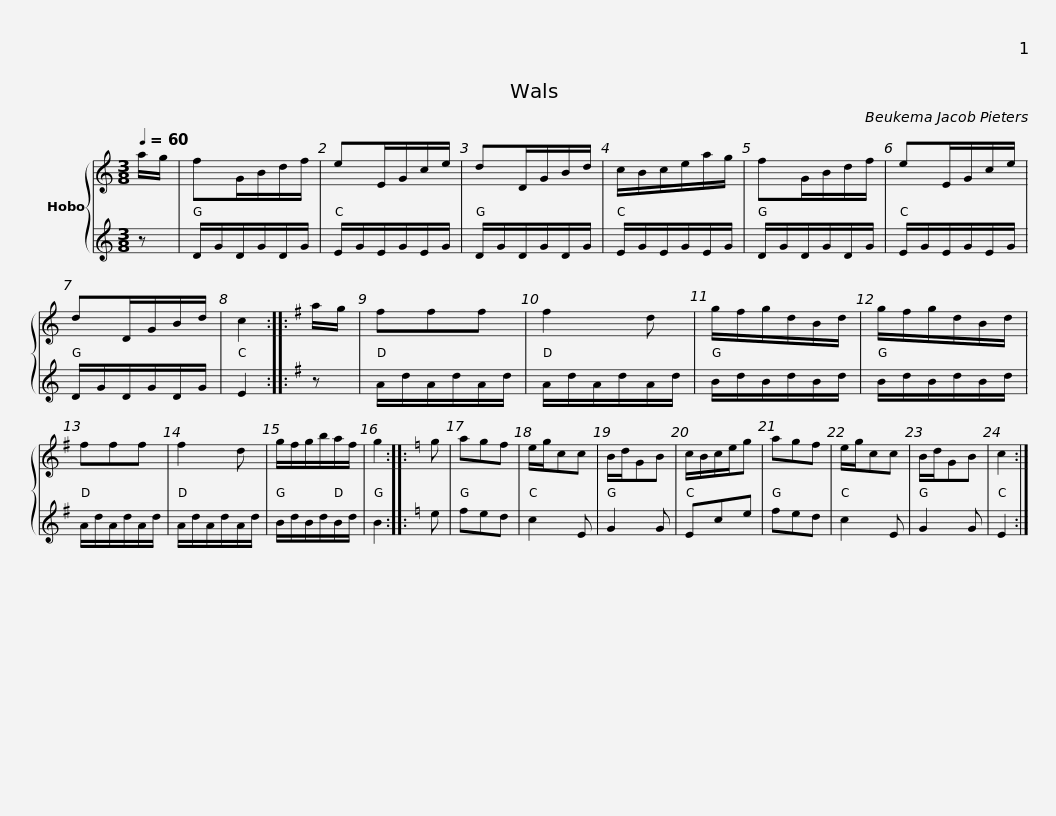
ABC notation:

X:1
%%score { 1 | 2 }
L:1/8
Q:1/4=60
M:3/8
I:linebreak $
K:C
V:1 treble
V:2 treble
V:1
 a/g/ | fG/B/d/f/ | eE/G/c/e/ | dD/G/B/d/ | c/B/c/e/a/g/ | %5
 fG/B/d/f/ | eE/G/c/e/ | dD/G/B/d/ | c2 ::$[K:G] a/g/ | %10
 fff | f2 d | g/f/g/d/B/d/ | g/f/g/d/B/d/ | fff | %15
 f2 d | g/f/g/b/a/f/ | g2 ::$[K:C] g | agf | %20
 e/g/cc | B/d/GB | c/B/c/e/g | agf | e/g/cc | %25
 B/d/GB | c2 :| %27
V:2
 z | D/G/D/G/D/G/ | E/G/E/G/E/G/ | D/G/D/G/D/G/ | E/G/E/G/E/G/ | %5
 D/G/D/G/D/G/ | E/G/E/G/E/G/ | D/G/D/G/D/G/ | E2 ::$[K:G] z | %10
 A/d/A/d/A/d/ | A/d/A/d/A/d/ | B/d/B/d/B/d/ | B/d/B/d/B/d/ | A/d/A/d/A/d/ | %15
 A/d/A/d/A/d/ | B/d/B/d/B/d/ | B2 ::$[K:C] e | fed | %20
 c2 E | G2 G | Ece | fed | c2 E | %25
 G2 G | E2 :| %27
